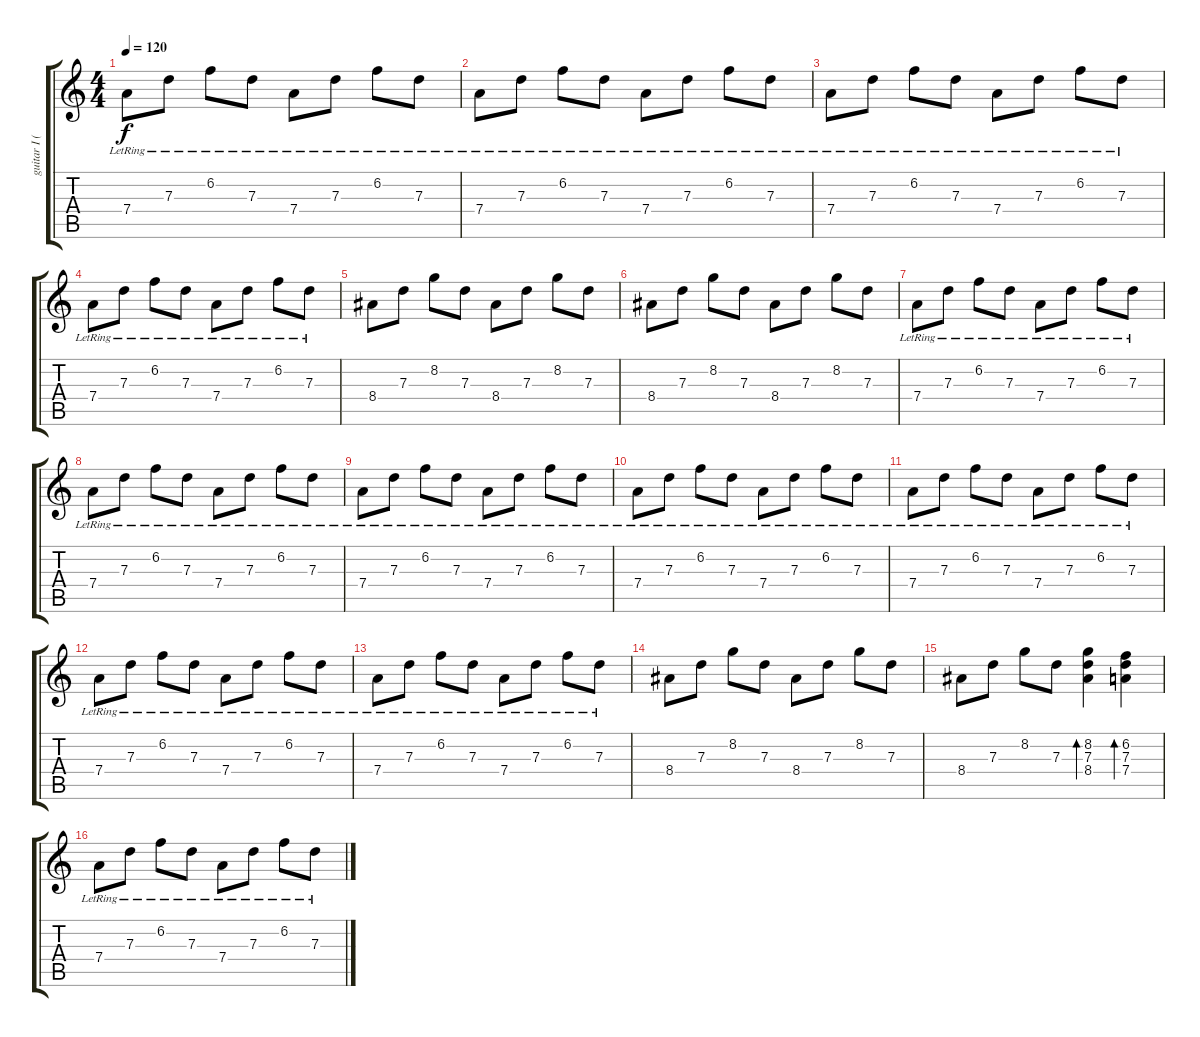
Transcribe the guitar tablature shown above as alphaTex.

\track ("guitar I (steel)" "guitar I (") {instrument acousticguitarsteel}
\staff {score tabs}
\tuning (E4 B3 G3 D3 A2 E2) {hide}
\ts (4 4)
\tempo 120
\clef g2
\ks c
7.4{lr}.8{dy f instrument acousticguitarsteel} 7.3{lr}.8 6.2{lr}.8 7.3{lr}.8 7.4{lr}.8 7.3{lr}.8 6.2{lr}.8 7.3{lr}.8 |
7.4{lr}.8 7.3{lr}.8 6.2{lr}.8 7.3{lr}.8 7.4{lr}.8 7.3{lr}.8 6.2{lr}.8 7.3{lr}.8 |
7.4{lr}.8 7.3{lr}.8 6.2{lr}.8 7.3{lr}.8 7.4{lr}.8 7.3{lr}.8 6.2{lr}.8 7.3{lr}.8 |
7.4{lr}.8 7.3{lr}.8 6.2{lr}.8 7.3{lr}.8 7.4{lr}.8 7.3{lr}.8 6.2{lr}.8 7.3{lr}.8 |
8.4.8 7.3.8 8.2.8 7.3.8 8.4.8 7.3.8 8.2.8 7.3.8 |
8.4.8 7.3.8 8.2.8 7.3.8 8.4.8 7.3.8 8.2.8 7.3.8 |
7.4{lr}.8 7.3{lr}.8 6.2{lr}.8 7.3{lr}.8 7.4{lr}.8 7.3{lr}.8 6.2{lr}.8 7.3{lr}.8 |
7.4{lr}.8 7.3{lr}.8 6.2{lr}.8 7.3{lr}.8 7.4{lr}.8 7.3{lr}.8 6.2{lr}.8 7.3{lr}.8 |
7.4{lr}.8 7.3{lr}.8 6.2{lr}.8 7.3{lr}.8 7.4{lr}.8 7.3{lr}.8 6.2{lr}.8 7.3{lr}.8 |
7.4{lr}.8 7.3{lr}.8 6.2{lr}.8 7.3{lr}.8 7.4{lr}.8 7.3{lr}.8 6.2{lr}.8 7.3{lr}.8 |
7.4{lr}.8 7.3{lr}.8 6.2{lr}.8 7.3{lr}.8 7.4{lr}.8 7.3{lr}.8 6.2{lr}.8 7.3{lr}.8 |
7.4{lr}.8 7.3{lr}.8 6.2{lr}.8 7.3{lr}.8 7.4{lr}.8 7.3{lr}.8 6.2{lr}.8 7.3{lr}.8 |
7.4{lr}.8 7.3{lr}.8 6.2{lr}.8 7.3{lr}.8 7.4{lr}.8 7.3{lr}.8 6.2{lr}.8 7.3{lr}.8 |
8.4.8 7.3.8 8.2.8 7.3.8 8.4.8 7.3.8 8.2.8 7.3.8 |
8.4.8 7.3.8 8.2.8 7.3.8 (8.2 7.3 8.4).4{bd 480} (6.2 7.3 7.4).4{bd 480} |
7.4{lr}.8 7.3{lr}.8 6.2{lr}.8 7.3{lr}.8 7.4{lr}.8 7.3{lr}.8 6.2{lr}.8 7.3{lr}.8
